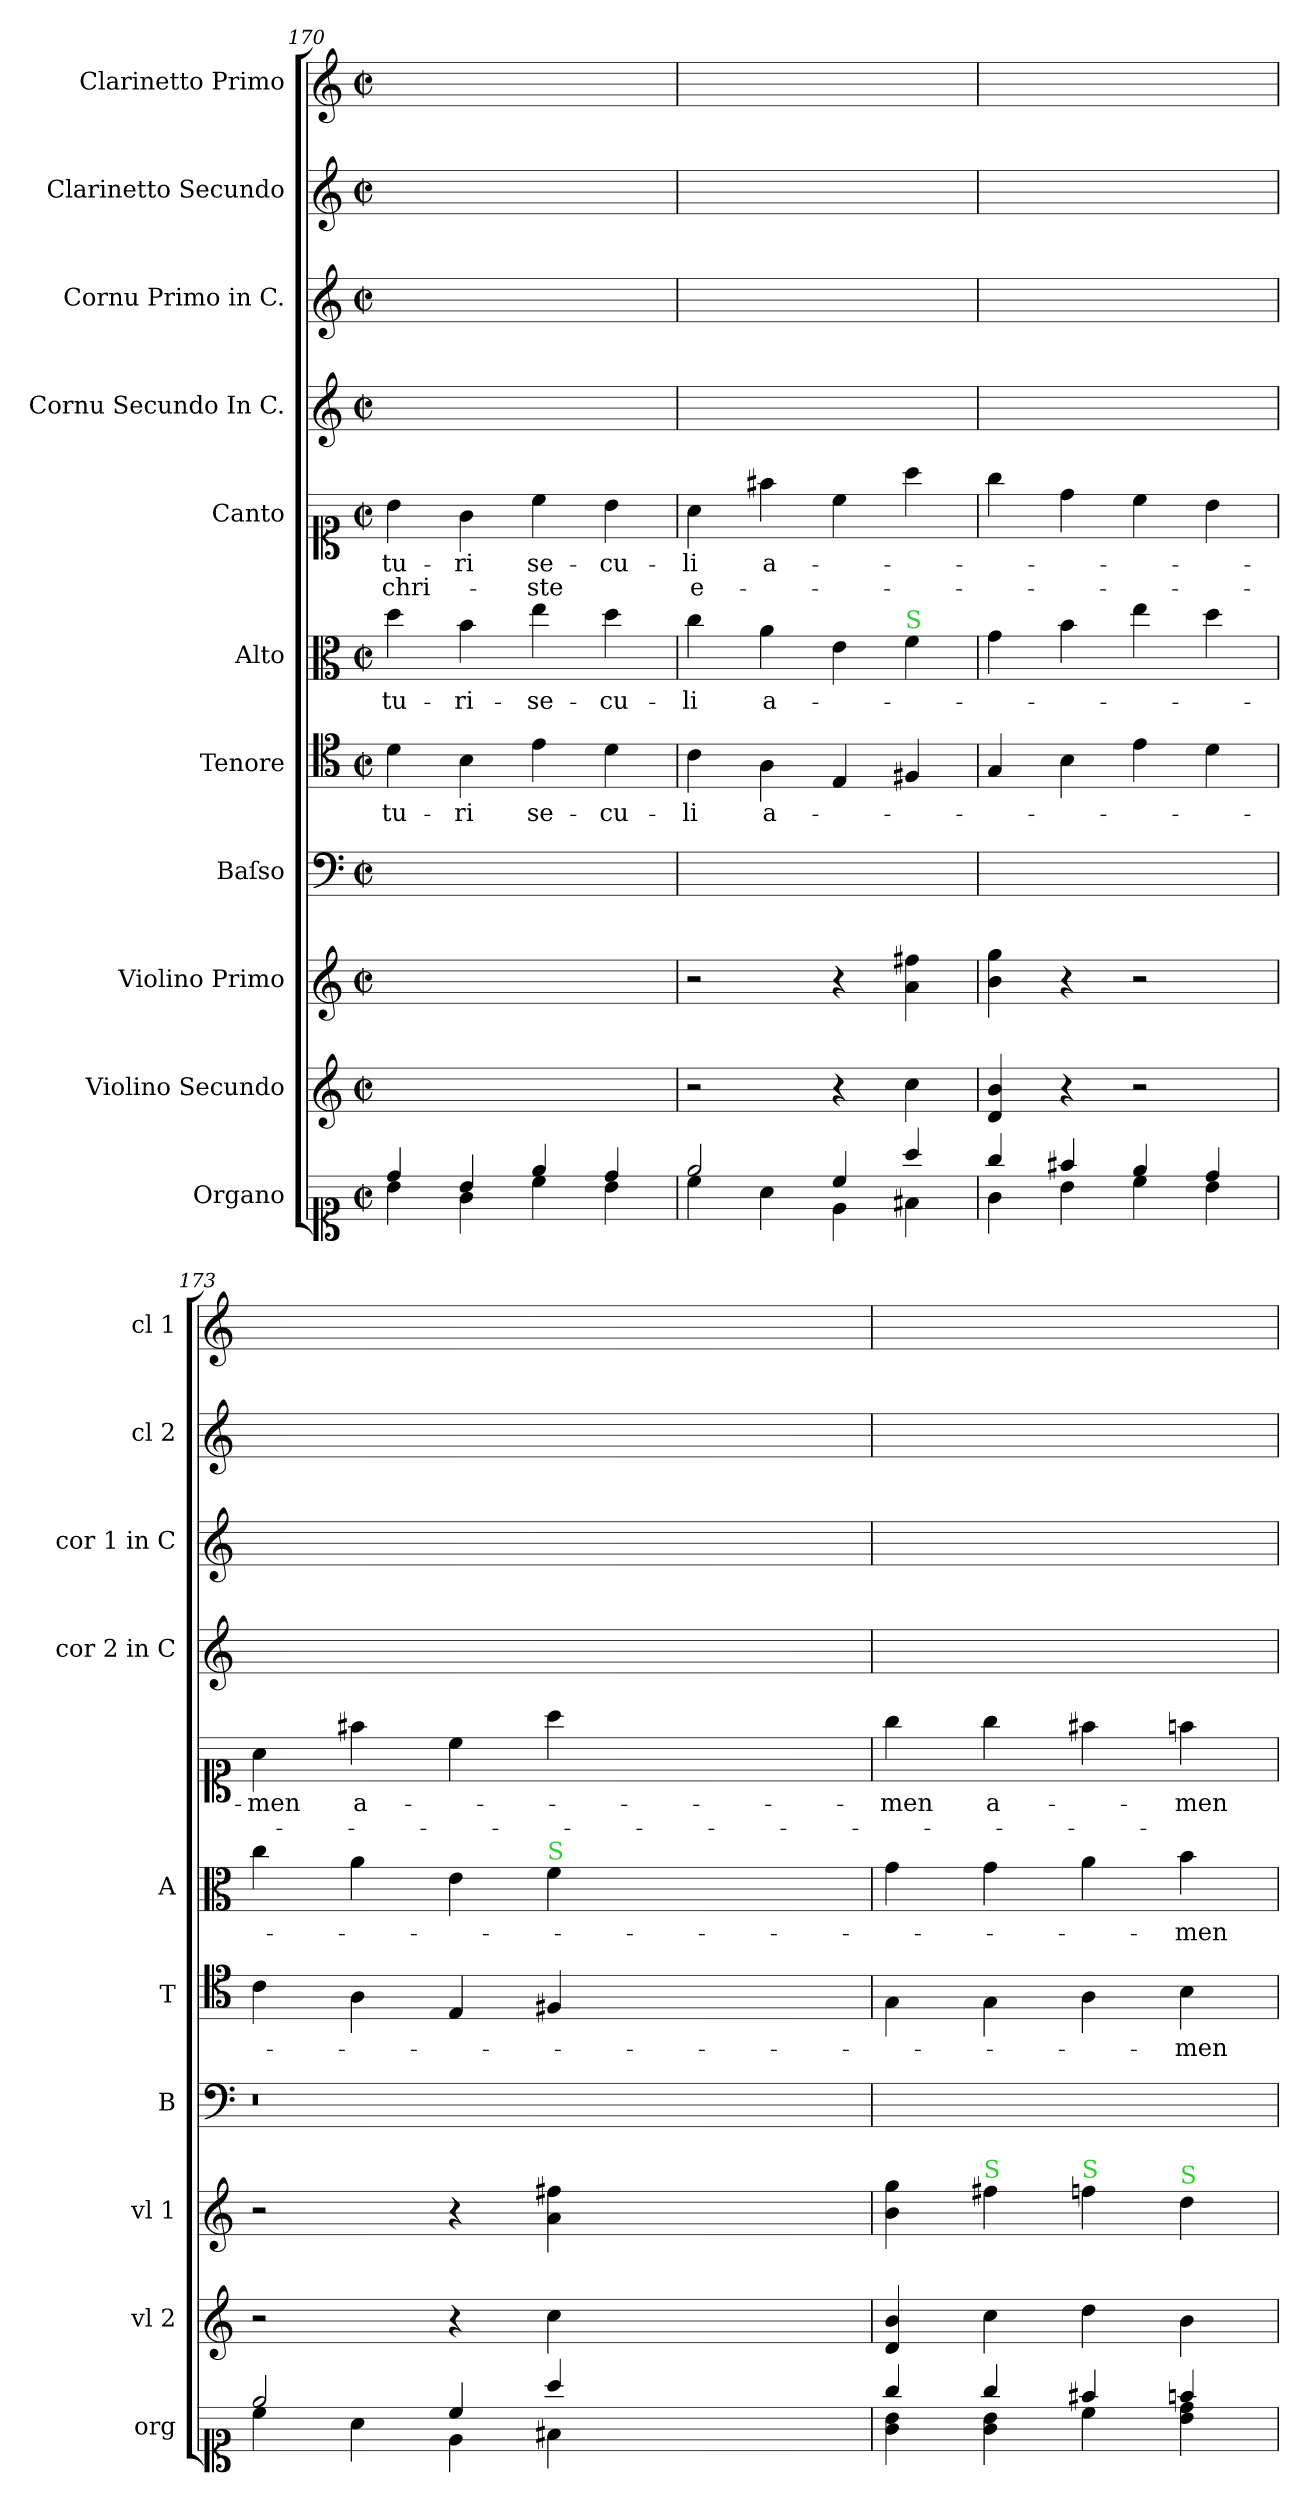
**kern	**kern	**kern	**kern	**kern	**text	**kern	**text	**kern	**text	**text	**kern	**kern	**kern	**kern
*part11	*part10	*part9	*part8	*part7	*part7	*part6	*part6	*part5	*part5	*part5	*part4	*part3	*part2	*part1
*staff11	*staff10	*staff9	*staff8	*staff7	*staff7	*staff6	*staff6	*staff5	*staff5	*staff5	*staff4	*staff3	*staff2	*staff1
*I"Organo	*I"Violino Secundo	*I"Violino Primo	*I"Baſso	*I"Tenore	*	*I"Alto	*	*I"Canto	*	*	*I"Cornu Secundo In C.	*I"Cornu Primo in C.	*I"Clarinetto Secundo	*I"Clarinetto Primo
*I'org	*I'vl 2	*I'vl 1	*I'B	*I'T	*	*I'A	*	*	*	*	*I'cor 2 in C	*I'cor 1 in C	*I'cl 2	*I'cl 1
*clefC1	*clefG2	*clefG2	*clefF4	*clefC4	*	*clefC3	*	*clefC1	*	*	*clefG2	*clefG2	*clefG2	*clefG2
*	*	*	*	*	*	*	*	*	*	*	*ITrd8c12	*ITrd8c12	*	*
*k[]	*k[]	*k[]	*k[]	*k[]	*	*k[]	*	*k[]	*	*	*k[]	*k[]	*k[]	*k[]
*C:	*C:	*C:	*C:	*C:	*	*C:	*	*C:	*	*	*C:	*C:	*C:	*C:
*M2/2	*M2/2	*M2/2	*M2/2	*M2/2	*	*M2/2	*	*M2/2	*	*	*M2/2	*M2/2	*M2/2	*M2/2
*met(c|)	*met(c|)	*met(c|)	*met(c|)	*met(c|)	*	*met(c|)	*	*met(c|)	*	*	*met(c|)	*met(c|)	*met(c|)	*met(c|)
=170	=170	=170	=170	=170	=170	=170	=170	=170	=170	=170	=170	=170	=170	=170
*^	*	*	*	*	*	*	*	*	*	*	*	*	*	*
4dd/	4b\	1ryy	1ryy	1ryy	4d\	-tu-	4dd\	-tu-	4b\	-tu-	chri-	1ryy	1ryy	1ryy	1ryy
4b/	4g\	.	.	.	4B\	-ri	4b\	-ri-	4g\	-ri	.	.	.	.	.
4ee/	4cc\	.	.	.	4e\	se-	4ee\	-se-	4cc\	se-	-ste	.	.	.	.
4dd/	4b\	.	.	.	4d\	-cu-	4dd\	-cu-	4b\	-cu-	.	.	.	.	.
=171	=171	=171	=171	=171	=171	=171	=171	=171	=171	=171	=171	=171	=171	=171	=171
2ee/	4cc\	2r	2r	1ryy	4c\	-li	4cc\	-li	4a\	-li	e-	1ryy	1ryy	1ryy	1ryy
.	4a\	.	.	.	4A\	a-	4a\	a-	4ff#X\	a-	.	.	.	.	.
4cc/	4e\	4r	4r	.	4E/	.	4e\	.	4cc\	.	.	.	.	.	.
!	!	!	!	!	!	!	!LO:TX:a:color=limegreen:t=S	!	!	!	!	!	!	!	!
4aa/	4f#X\	4cc\	4a\ 4ff#X\	.	4F#X/	.	4f\	.	4aa\	.	.	.	.	.	.
=172	=172	=172	=172	=172	=172	=172	=172	=172	=172	=172	=172	=172	=172	=172	=172
4gg/	4g\	4d/ 4b/	4b\ 4gg\	1ryy	4G/	.	4g\	.	4gg\	.	.	1ryy	1ryy	1ryy	1ryy
4ff#X/	4b\	4r	4r	.	4B\	.	4b\	.	4dd\	.	.	.	.	.	.
4ee/	4cc\	2r	2r	.	4e\	.	4ee\	.	4cc\	.	.	.	.	.	.
4dd/	4b\	.	.	.	4d\	.	4dd\	.	4b\	.	.	.	.	.	.
=173	=173	=173	=173	=173	=173	=173	=173	=173	=173	=173	=173	=173	=173	=173	=173
2ee/	4cc\	2r	2r	0r	4c\	.	4cc\	.	4a\	-men	.	1ryy	1ryy	1ryy	1ryy
.	4a\	.	.	.	4A\	.	4a\	.	4ff#X\	a-	.	.	.	.	.
4cc/	4e\	4r	4r	.	4E/	.	4e\	.	4cc\	.	.	.	.	.	.
!	!	!	!	!	!	!	!LO:TX:a:color=limegreen:t=S	!	!	!	!	!	!	!	!
4aa/	4f#X\	4cc\	4a\ 4ff#X\	.	4F#X/	.	4f\	.	4aa\	.	.	.	.	.	.
1ryy	1ryy	1ryy	1ryy	.	1ryy	.	1ryy	.	1ryy	.	.	1ryy	1ryy	1ryy	1ryy
=174	=174	=174	=174	=174	=174	=174	=174	=174	=174	=174	=174	=174	=174	=174	=174
4gg/	4g\ 4b\	4d/ 4b/	4b\ 4gg\	1ryy	4G\	.	4g\	.	4gg\	-men	.	1ryy	1ryy	1ryy	1ryy
!	!	!	!LO:TX:a:color=limegreen:t=S	!	!	!	!	!	!	!	!	!	!	!	!
4gg/	4g\ 4b\	4cc\	4ff#X\	.	4G\	.	4g\	.	4gg\	a-	.	.	.	.	.
!	!	!	!LO:TX:a:color=limegreen:t=S	!	!	!	!	!	!	!	!	!	!	!	!
4ff#X/	4cc\	4dd\	4ffn\	.	4A\	.	4a\	.	4ff#X\	.	.	.	.	.	.
!	!	!	!LO:TX:a:color=limegreen:t=S	!	!	!	!	!	!	!	!	!	!	!	!
4ffn/	4b\ 4dd\	4b\	4dd\	.	4B\	-men	4b\	-men	4ffn\	-men	.	.	.	.	.
*v	*v	*	*	*	*	*	*	*	*	*	*	*	*	*	*
=	=	=	=	=	=	=	=	=	=	=	=	=	=	=
*-	*-	*-	*-	*-	*-	*-	*-	*-	*-	*-	*-	*-	*-	*-
